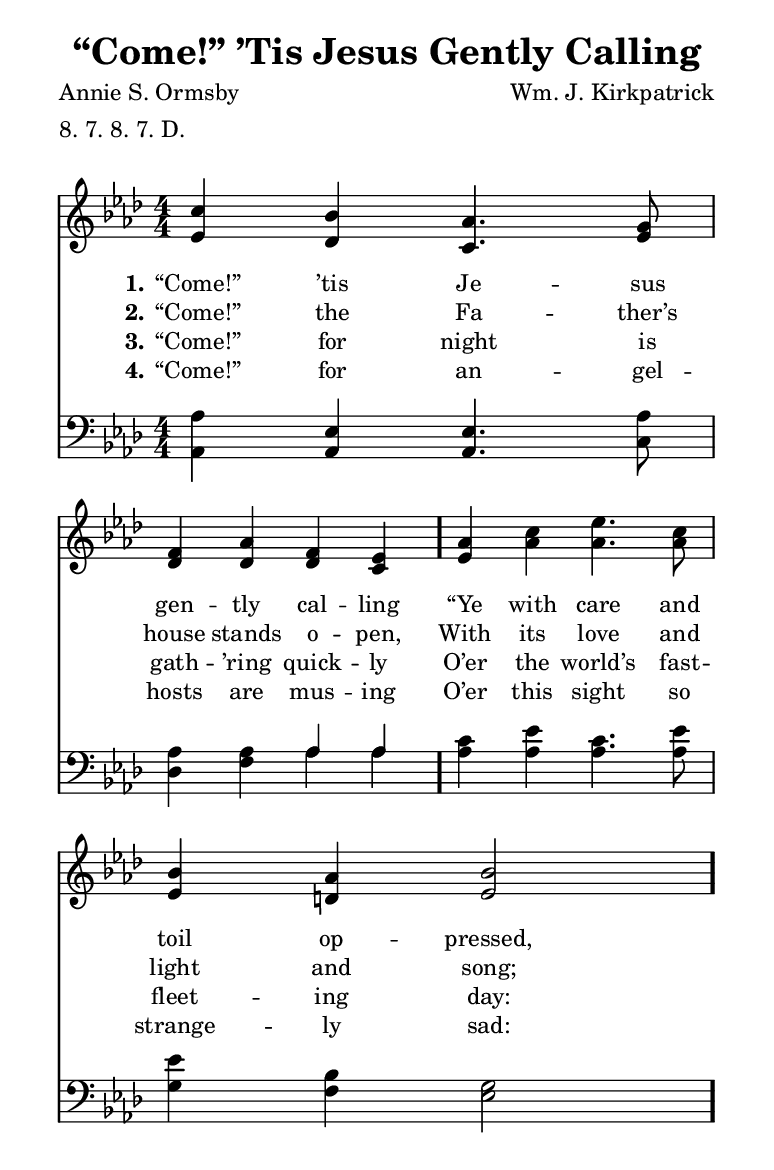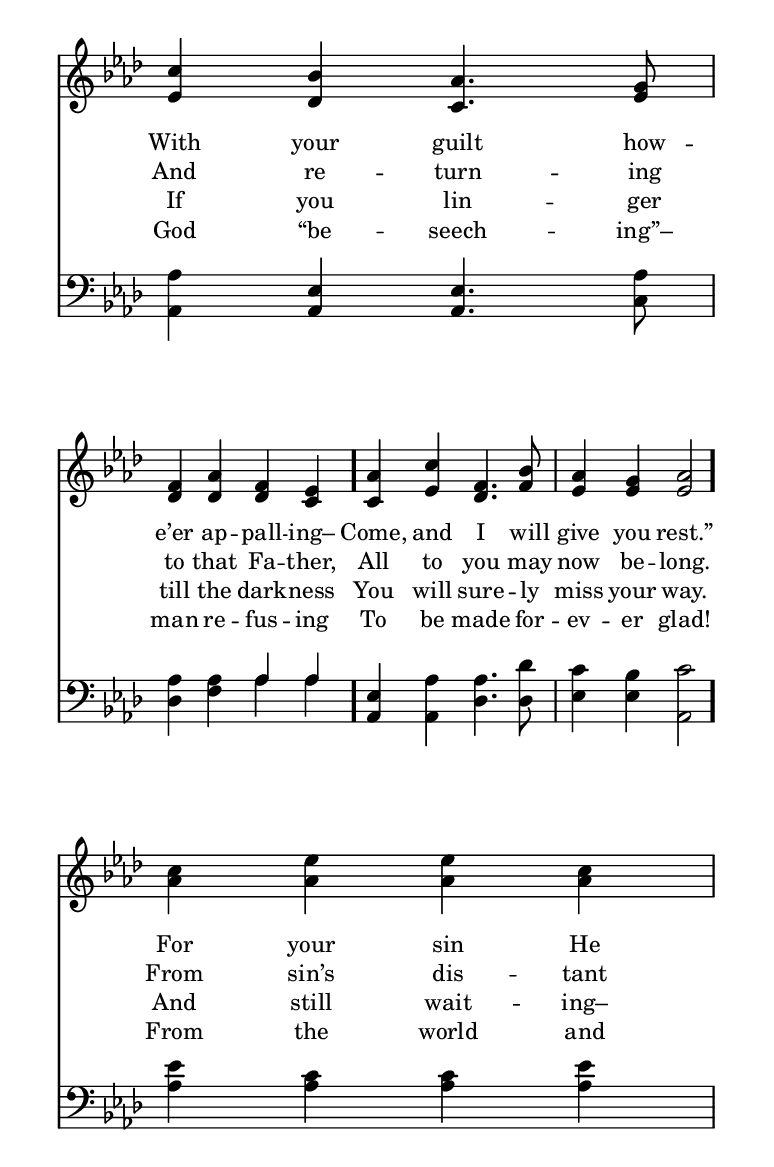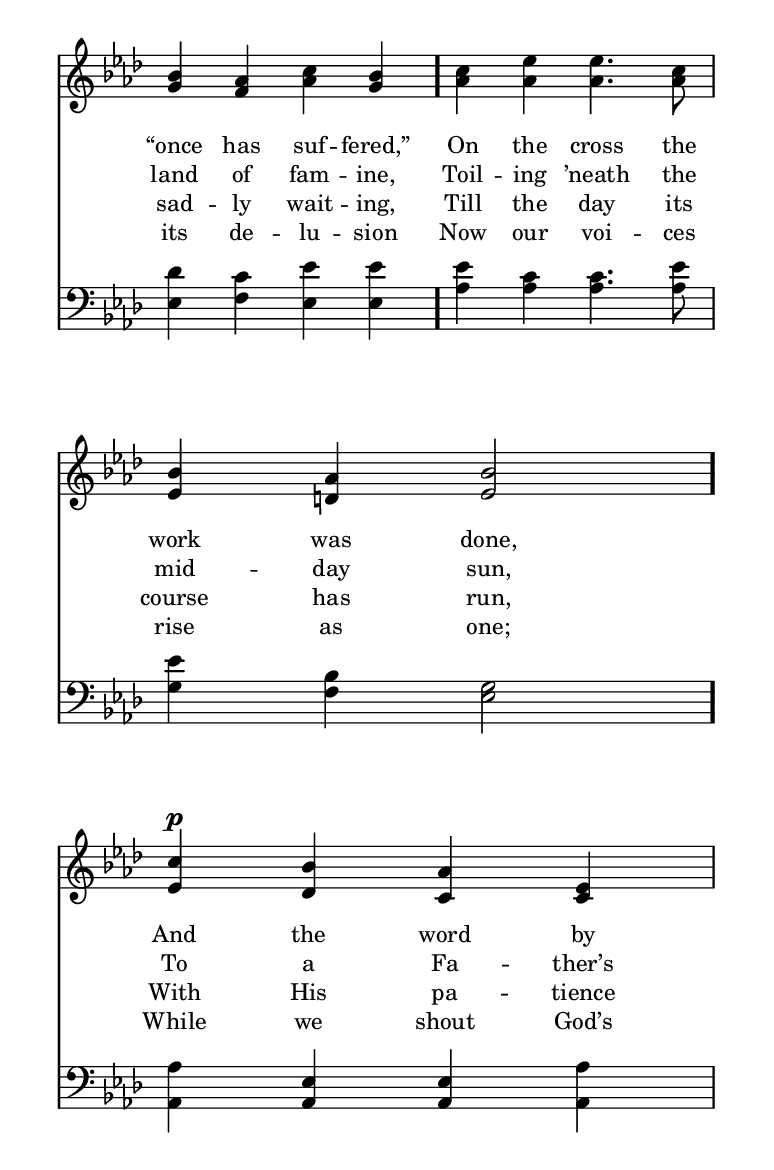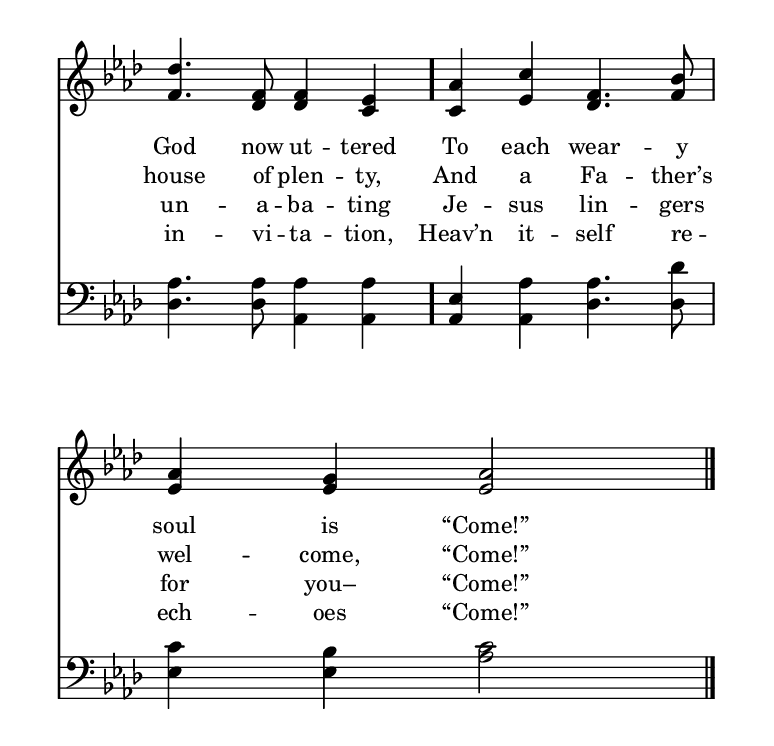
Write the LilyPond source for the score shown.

\include "common/global.ily"
\paper {
  \include "common/paper.ily"
  %ragged-bottom = ##t
  %ragged-last-bottom = ##t
  %systems-per-page = ##f
  %page-count = ##f
}

\header{
  hymnnumber = "1"
  title = "“Come!” ’Tis Jesus Gently Calling"
  tunename = "’Tis So Sweet to Trust in Jesus"
  meter = "8. 7. 8. 7. D."
  poet = "Annie S. Ormsby"
  composer = "Wm. J. Kirkpatrick"
  %copyright = ""
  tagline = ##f
}

% for fermata in MIDI
ta = { \tempo 4=90 }
tb = { \tempo 4=45 }

patternAA = { c4 c4 | c4. c8 c4 c4 | c4( c4) } % Line 1 soprano / alto / bass, Line 3 soprano
patternAB = { c4 c4 | c4. c8 c4 c4 | c2 } % Line 1 tenor, Line 2 soprano, Line 3 tenor, Line 4 soprano / alto / tenor
patternAC = { c4 c8[ c8 ] | c4. c8 c4 c4 | c2 } % Refrain line 4 soprano

patternBA = { c4 c4 | c4 c4 c4 c4 | c2 } % Line 2 alto, Line 3 alto / bass, Line 4 bass, Refrain line 1 / 2 tenor / bass, Refrain line 3 tenor, Refrain line 4 bass
patternBB = { c4 c4 | c4 c4 c4 c4 | c4( c4) } % Refrain line 1 / 2 soprano / alto, Refrain line 3 bass
patternBC = { c4. c8 | c4 c4 c4 c4 | c2 } % Refrain line 3 soprano

global = {
  \include "common/overrides.ily"
  \override Staff.TimeSignature.style = #'numbered
  \time 4/4
  \override Score.MetronomeMark.transparent = ##t % hide all fermata changes too
  \ta
  \key aes \major
  \autoBeamOff
}

notesSoprano = {
\global
\relative a' {
  c4 bes aes4. g8 f4 aes f ees     \noBreak | aes4 c ees4. c8 bes4 aes bes2 \break
  c4 bes aes4. g8 f4 aes f ees     \noBreak | aes4 c f,4. bes8 aes4 g aes2 \break
  c4 ees ees c bes aes c bes       \noBreak | c ees ees4. c8 bes4 aes bes2 \break
  % TODO actually make MIDI output soft
	% Used to use c4^\p here but that made only the soprano soft, and putting it
	% in every voice resulted in too many p's.
  c4^\markup { \dynamic p } bes aes ees des'4. f,8 f4 ees \noBreak | aes c f,4. bes8 aes4 g aes2 \break

\bar "|."
}
}

notesAlto = {
\global
\relative e' {

  ees4 des c4. ees8 des4 des des c \noBreak | ees4 aes aes4. aes8 ees4 d ees2 \break
  ees4 des c4. ees8 des4 des des c \noBreak | c4 ees des4. f8 ees4 ees ees2 \break
  aes4 aes aes aes g f aes g       \noBreak | aes aes aes4. aes8 ees4 d ees2 \break
  ees4 des c c f4. des8 des4 c     \noBreak | c ees des4. f8 ees4 ees ees2 \break

}
}

notesTenor = {
\global
\relative a {

  aes4 ees ees4. aes8 aes4 aes aes aes \noBreak | c4 ees c4. ees8 ees4 bes g2 \break
  aes4 ees ees4. aes8 aes4 aes aes aes \noBreak | ees4 aes aes4. des8 c4 bes c2 \break
  ees4 c c ees des c ees ees                                    \noBreak | ees c c4. ees8 ees4 bes g2 \break
  aes4 ees ees aes aes4. aes8 aes4 aes                          \noBreak | ees aes aes4. des8 c4 bes c2 \break

}
}

notesBass = {
\global
\relative a, {

  aes4 aes aes4. c8 des4 f aes aes  \noBreak | aes4 aes aes4. aes8 g4 f ees2 \break
  aes,4 aes aes4. c8 des4 f aes aes \noBreak | aes,4 aes des4. des8 ees4 ees aes,2 \break
  aes'4 aes aes aes ees f ees ees                            \noBreak | aes aes aes4. aes8 g4 f ees2 \break
  aes,4 aes aes aes des4. des8 aes4 aes                      \noBreak | aes aes des4. des8 ees4 ees aes2 \break

}
}

wordsA = \lyricmode {
\set stanza = "1."

“Come!” ’tis Je -- sus gen -- tly cal -- ling \bar "."
“Ye with care and toil op -- pressed, \bar "." \break
With your guilt how -- e’er ap -- pall -- ing– \bar "."
Come, and I will give you rest.” \bar "." \break
For your sin He “once has suf -- fered,” \bar "."
On the cross the work was done, \bar "." \break
And the word by God now ut -- tered \bar "."
To each wear -- y soul is “Come!” \bar "."

}

wordsB = \lyricmode {
\set stanza = "2."

“Come!” the Fa -- ther’s house stands o -- pen,
With its love and light and song;
And re -- turn -- ing to that Fa -- ther,
All to you may now be -- long.
From sin’s dis -- tant land of fam -- ine,
Toil -- ing ’neath the mid -- day sun,
To a Fa -- ther’s house of plen -- ty,
And a Fa -- ther’s wel -- come, “Come!”

}

wordsC = \lyricmode {
\set stanza = "3."

“Come!” for night is gath -- ’ring quick -- ly
O’er the world’s fast -- fleet -- ing day:
If you lin -- ger till the dark -- ness
You will sure -- ly miss your way.
And still wait -- ing– sad -- ly wait -- ing,
Till the day its course has run,
With His pa -- tience un -- a -- ba -- ting
Je -- sus lin -- gers for you– “Come!”

}

wordsD = \lyricmode {
\set stanza = "4."

“Come!” for an -- gel -- hosts are mus -- ing
O’er this sight so strange -- ly sad:
God “be -- seech -- ing”– man re -- fus -- ing
To be made for -- ev -- er glad!
From the world and its de -- lu -- sion
Now our voi -- ces rise as one;
While we shout God’s in -- vi -- ta -- tion,
Heav’n it -- self re -- ech -- oes “Come!”

}

\score {
  \context ChoirStaff <<
    \context Staff = upper <<
      \set Staff.autoBeaming = ##f
      \set ChoirStaff.systemStartDelimiter = #'SystemStartBar
      \set ChoirStaff.printPartCombineTexts = ##f
      \partcombine #'(2 . 9) \notesSoprano \notesAlto
      \context NullVoice = sopranos { \voiceOne << \notesSoprano >> }
      \context NullVoice = altos { \voiceTwo << \notesAlto >> }
      \context Lyrics = one   \lyricsto sopranos \wordsA
      \context Lyrics = two   \lyricsto sopranos \wordsB
      \context Lyrics = three \lyricsto sopranos \wordsC
      \context Lyrics = four  \lyricsto sopranos \wordsD
    >>
    \context Staff = men <<
      \set Staff.autoBeaming = ##f
      \clef bass
      \set ChoirStaff.printPartCombineTexts = ##f
      \partcombine #'(2 . 9) \notesTenor \notesBass
      \context NullVoice = tenors { \voiceOne << \notesTenor >> }
      \context NullVoice = basses { \voiceTwo << \notesBass >> }
    >>
  >>
  \layout {
    \include "common/layout.ily"
  }
  \midi{
    \include "common/midi.ily"
  }
}

\version "2.19.49"  % necessary for upgrading to future LilyPond versions.

% vi:set et ts=2 sw=2 ai nocindent syntax=lilypond:
